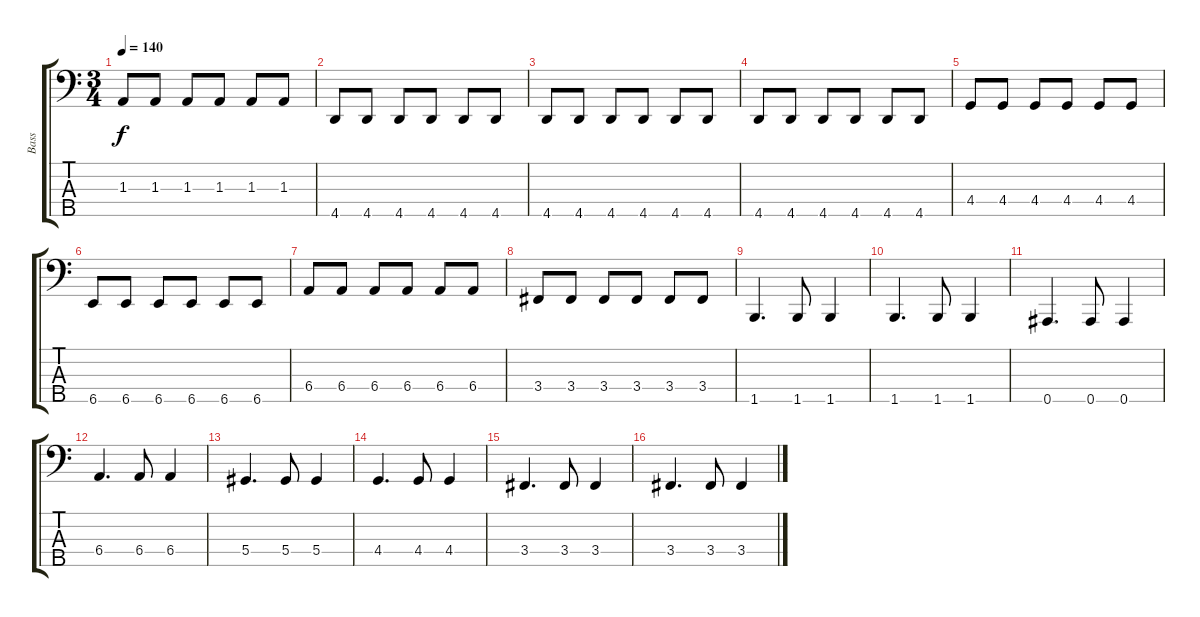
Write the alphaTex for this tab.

\track ("Bass" "Bass") {instrument electricbassfinger}
\staff {score tabs}
\tuning (Gb2 Db2 Ab1 Eb1 Bb0) {hide}
\ts (3 4)
\tempo 140
\clef f4
\ks c
1.3.8{dy f} 1.3.8 1.3.8 1.3.8 1.3.8 1.3.8 |
4.5.8 4.5.8 4.5.8 4.5.8 4.5.8 4.5.8 |
4.5.8 4.5.8 4.5.8 4.5.8 4.5.8 4.5.8 |
4.5.8 4.5.8 4.5.8 4.5.8 4.5.8 4.5.8 |
4.4.8 4.4.8 4.4.8 4.4.8 4.4.8 4.4.8 |
6.5.8 6.5.8 6.5.8 6.5.8 6.5.8 6.5.8 |
6.4.8 6.4.8 6.4.8 6.4.8 6.4.8 6.4.8 |
3.4.8 3.4.8 3.4.8 3.4.8 3.4.8 3.4.8 |
1.5.4{d} 1.5.8 1.5.4 |
1.5.4{d} 1.5.8 1.5.4 |
0.5.4{d} 0.5.8 0.5.4 |
6.4.4{d} 6.4.8 6.4.4 |
5.4.4{d} 5.4.8 5.4.4 |
4.4.4{d} 4.4.8 4.4.4 |
3.4.4{d} 3.4.8 3.4.4 |
3.4.4{d} 3.4.8 3.4.4
